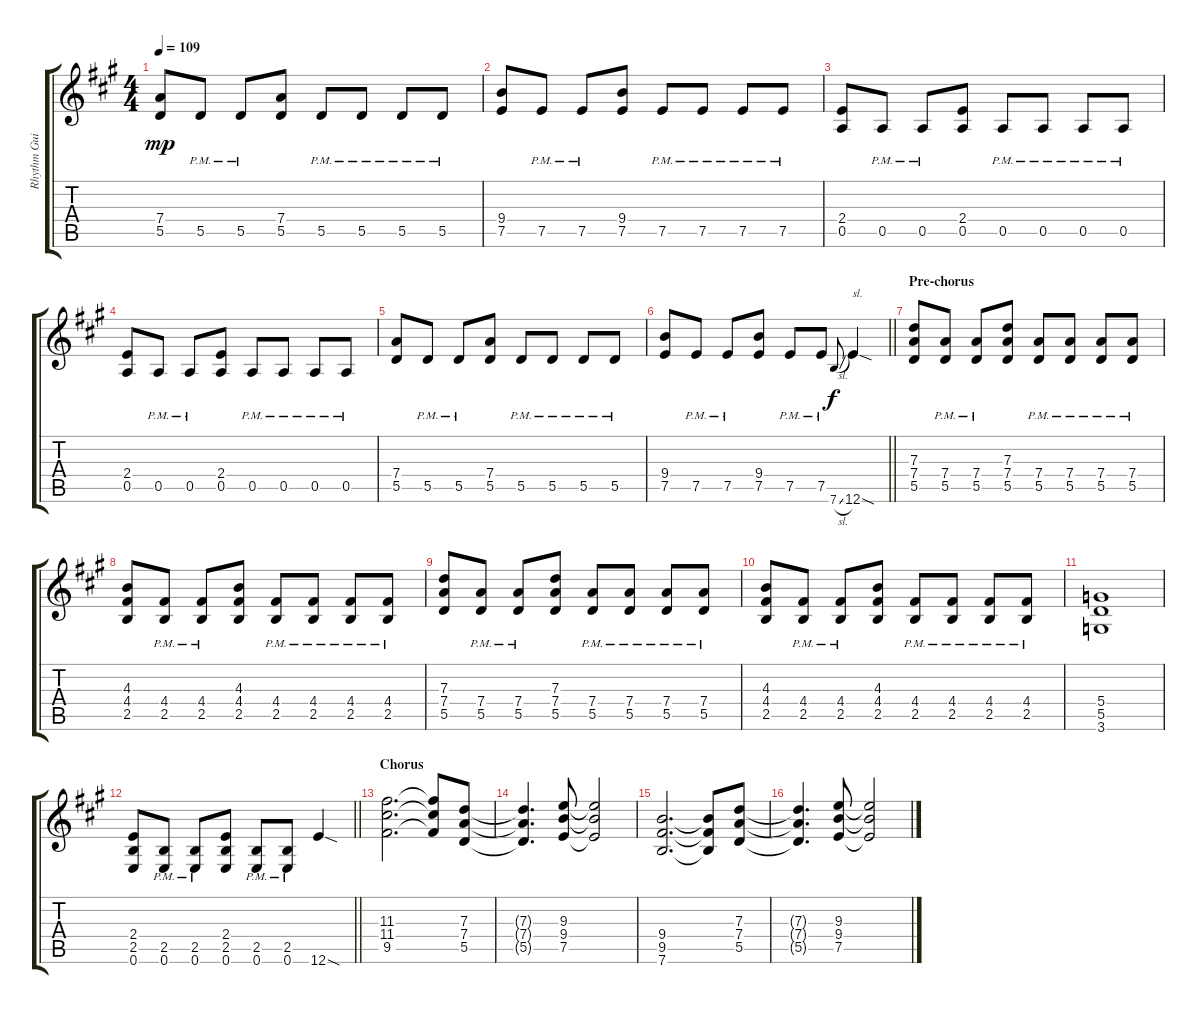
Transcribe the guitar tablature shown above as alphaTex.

\track ("Rhythm Guitar" "Rhythm Gui") {instrument distortionguitar}
\staff {score tabs}
\tuning (E4 B3 G3 D3 A2 E2) {hide}
\ts (4 4)
\tempo 109
\clef g2
\ks f#minor
(7.4 5.5).8{dy mp} 5.5{pm}.8 5.5{pm}.8 (7.4 5.5).8 5.5{pm}.8 5.5{pm}.8 5.5{pm}.8 5.5{pm}.8 |
(9.4 7.5).8 7.5{pm}.8 7.5{pm}.8 (9.4 7.5).8 7.5{pm}.8 7.5{pm}.8 7.5{pm}.8 7.5{pm}.8 |
(2.4 0.5).8 0.5{pm}.8 0.5{pm}.8 (2.4 0.5).8 0.5{pm}.8 0.5{pm}.8 0.5{pm}.8 0.5{pm}.8 |
(2.4 0.5).8 0.5{pm}.8 0.5{pm}.8 (2.4 0.5).8 0.5{pm}.8 0.5{pm}.8 0.5{pm}.8 0.5{pm}.8 |
(7.4 5.5).8 5.5{pm}.8 5.5{pm}.8 (7.4 5.5).8 5.5{pm}.8 5.5{pm}.8 5.5{pm}.8 5.5{pm}.8 |
\barLineRight lightlight
(9.4 7.5).8 7.5{pm}.8 7.5{pm}.8 (9.4 7.5).8 7.5{pm}.8 7.5{pm}.8 7.6{sl}.8{gr onbeat dy f} 12.6{sod}.4{txt "sl."} |
\section ("" "Pre-chorus")
(7.3 7.4 5.5).8 (7.4{pm} 5.5{pm}).8 (7.4{pm} 5.5{pm}).8 (7.3 7.4 5.5).8 (7.4{pm} 5.5{pm}).8 (7.4{pm} 5.5{pm}).8 (7.4{pm} 5.5{pm}).8 (7.4{pm} 5.5{pm}).8 |
(4.3 4.4 2.5).8 (4.4{pm} 2.5{pm}).8 (4.4{pm} 2.5{pm}).8 (4.3 4.4 2.5).8 (4.4{pm} 2.5{pm}).8 (4.4{pm} 2.5{pm}).8 (4.4{pm} 2.5{pm}).8 (4.4{pm} 2.5{pm}).8 |
(7.3 7.4 5.5).8 (7.4{pm} 5.5{pm}).8 (7.4{pm} 5.5{pm}).8 (7.3 7.4 5.5).8 (7.4{pm} 5.5{pm}).8 (7.4{pm} 5.5{pm}).8 (7.4{pm} 5.5{pm}).8 (7.4{pm} 5.5{pm}).8 |
(4.3 4.4 2.5).8 (4.4{pm} 2.5{pm}).8 (4.4{pm} 2.5{pm}).8 (4.3 4.4 2.5).8 (4.4{pm} 2.5{pm}).8 (4.4{pm} 2.5{pm}).8 (4.4{pm} 2.5{pm}).8 (4.4{pm} 2.5{pm}).8 |
(5.4 5.5 3.6).1 |
\barLineRight lightlight
(2.4 2.5 0.6).8 (2.5{pm} 0.6{pm}).8 (2.5{pm} 0.6{pm}).8 (2.4 2.5 0.6).8 (2.5{pm} 0.6{pm}).8 (2.5{pm} 0.6{pm}).8 12.6{sod}.4 |
\section ("" "Chorus")
(11.3 11.4 9.5).2{d} (11.3{t} 11.4{t} 9.5{t}).8 (7.3 7.4 5.5).8 |
(7.3{t} 7.4{t} 5.5{t}).4{d} (9.3 9.4 7.5).8 (9.3{t} 9.4{t} 7.5{t}).2 |
(9.4 9.5 7.6).2{d} (9.4{t} 9.5{t} 7.6{t}).8 (7.3 7.4 5.5).8 |
(7.3{t} 7.4{t} 5.5{t}).4{d} (9.3 9.4 7.5).8 (9.3{t} 9.4{t} 7.5{t}).2
